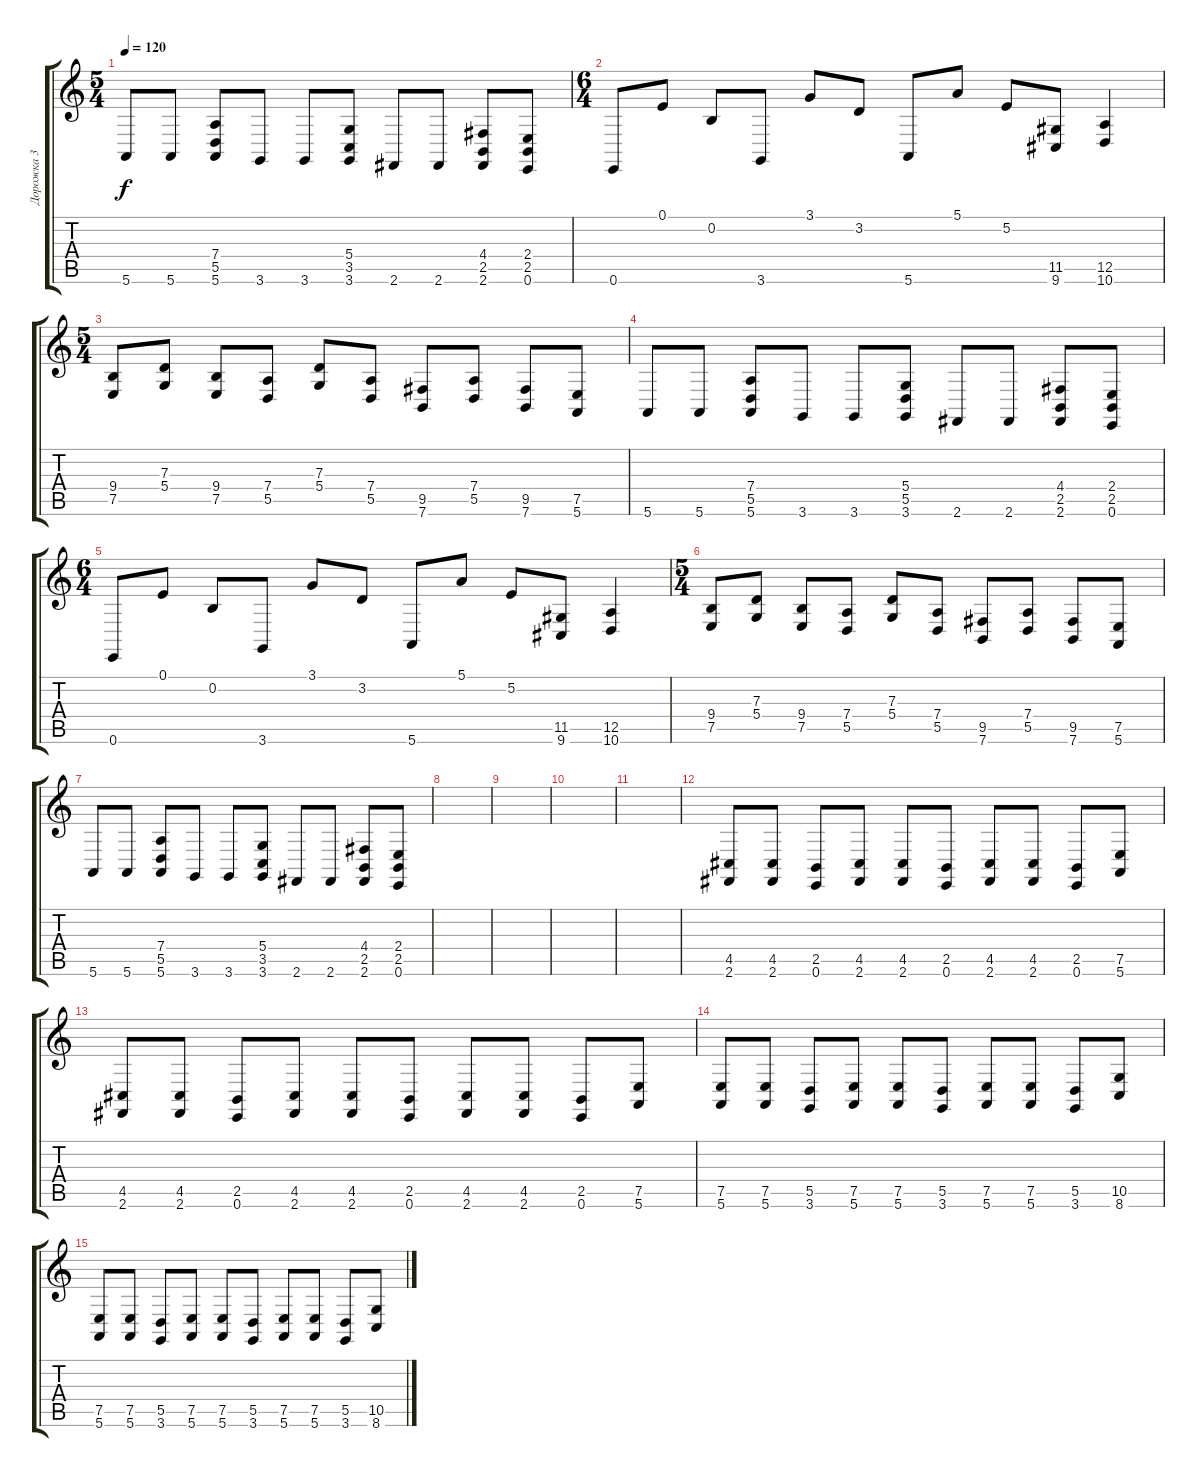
\track ("Дорожка 3" "Дорожка 3") {instrument electricgrandpiano}
\staff {score tabs}
\tuning (E4 B3 G3 D3 A2 E2) {hide}
\ts (5 4)
\tempo 120
\clef g2
\ks c
5.6.8{dy f} 5.6.8 (7.4 5.5 5.6).8 3.6.8 3.6.8 (5.4 3.5 3.6).8 2.6.8 2.6.8 (4.4 2.5 2.6).8 (2.4 2.5 0.6).8 |
\ts (6 4)
0.6.8 0.1.8 0.2.8 3.6.8 3.1.8 3.2.8 5.6.8 5.1.8 5.2.8 (11.5 9.6).8 (12.5 10.6).4 |
\ts (5 4)
(9.4 7.5).8 (7.3 5.4).8 (9.4 7.5).8 (7.4 5.5).8 (7.3 5.4).8 (7.4 5.5).8 (9.5 7.6).8 (7.4 5.5).8 (9.5 7.6).8 (7.5 5.6).8 |
5.6.8 5.6.8 (7.4 5.5 5.6).8 3.6.8 3.6.8 (5.4 5.5 3.6).8 2.6.8 2.6.8 (4.4 2.5 2.6).8 (2.4 2.5 0.6).8 |
\ts (6 4)
0.6.8 0.1.8 0.2.8 3.6.8 3.1.8 3.2.8 5.6.8 5.1.8 5.2.8 (11.5 9.6).8 (12.5 10.6).4 |
\ts (5 4)
(9.4 7.5).8 (7.3 5.4).8 (9.4 7.5).8 (7.4 5.5).8 (7.3 5.4).8 (7.4 5.5).8 (9.5 7.6).8 (7.4 5.5).8 (9.5 7.6).8 (7.5 5.6).8 |
5.6.8 5.6.8 (7.4 5.5 5.6).8 3.6.8 3.6.8 (5.4 3.5 3.6).8 2.6.8 2.6.8 (4.4 2.5 2.6).8 (2.4 2.5 0.6).8 |
|
|
|
|
(4.5 2.6).8 (4.5 2.6).8 (2.5 0.6).8 (4.5 2.6).8 (4.5 2.6).8 (2.5 0.6).8 (4.5 2.6).8 (4.5 2.6).8 (2.5 0.6).8 (7.5 5.6).8 |
(4.5 2.6).8 (4.5 2.6).8 (2.5 0.6).8 (4.5 2.6).8 (4.5 2.6).8 (2.5 0.6).8 (4.5 2.6).8 (4.5 2.6).8 (2.5 0.6).8 (7.5 5.6).8 |
(7.5 5.6).8 (7.5 5.6).8 (5.5 3.6).8 (7.5 5.6).8 (7.5 5.6).8 (5.5 3.6).8 (7.5 5.6).8 (7.5 5.6).8 (5.5 3.6).8 (10.5 8.6).8 |
(7.5 5.6).8 (7.5 5.6).8 (5.5 3.6).8 (7.5 5.6).8 (7.5 5.6).8 (5.5 3.6).8 (7.5 5.6).8 (7.5 5.6).8 (5.5 3.6).8 (10.5 8.6).8
